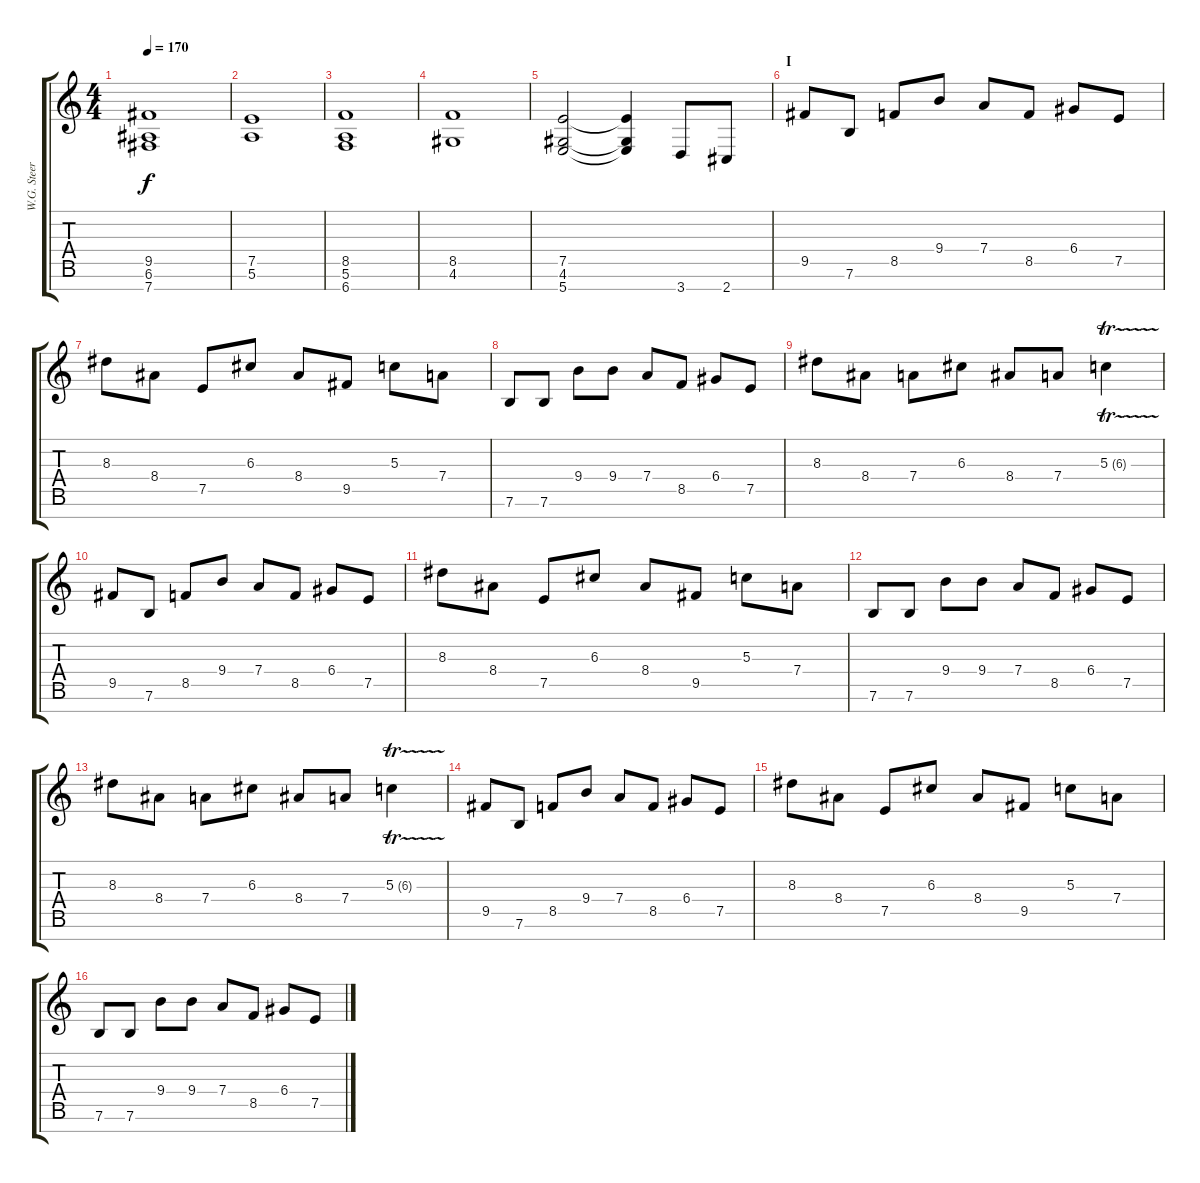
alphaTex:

\track ("W.G. Steer" "W.G. Steer") {instrument distortionguitar}
\staff {score tabs}
\tuning (E4 B3 G3 D3 A2 E2 B1) {hide}
\ts (4 4)
\tempo 170
\clef g2
\ks c
(9.5 6.6 7.7).1{dy f} |
(7.5 5.6).1 |
(8.5 5.6 6.7).1 |
(8.5 4.6).1 |
(7.5 4.6 5.7).2 (7.5{t} 4.6{t} 5.7{t}).4 3.7.8 2.7.8 |
\section ("" "I")
9.5.8 7.6.8 8.5.8 9.4.8 7.4.8 8.5.8 6.4.8 7.5.8 |
8.3.8 8.4.8 7.5.8 6.3.8 8.4.8 9.5.8 5.3.8 7.4.8 |
7.6.8 7.6.8 9.4.8 9.4.8 7.4.8 8.5.8 6.4.8 7.5.8 |
8.3.8 8.4.8 7.4.8 6.3.8 8.4.8 7.4.8 5.3{tr (6 32)}.4 |
9.5.8 7.6.8 8.5.8 9.4.8 7.4.8 8.5.8 6.4.8 7.5.8 |
8.3.8 8.4.8 7.5.8 6.3.8 8.4.8 9.5.8 5.3.8 7.4.8 |
7.6.8 7.6.8 9.4.8 9.4.8 7.4.8 8.5.8 6.4.8 7.5.8 |
8.3.8 8.4.8 7.4.8 6.3.8 8.4.8 7.4.8 5.3{tr (6 32)}.4 |
9.5.8 7.6.8 8.5.8 9.4.8 7.4.8 8.5.8 6.4.8 7.5.8 |
8.3.8 8.4.8 7.5.8 6.3.8 8.4.8 9.5.8 5.3.8 7.4.8 |
7.6.8 7.6.8 9.4.8 9.4.8 7.4.8 8.5.8 6.4.8 7.5.8
